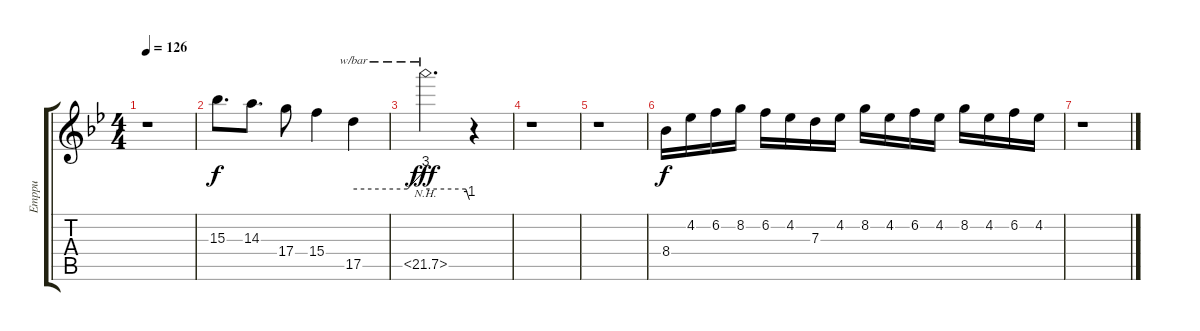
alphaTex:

\track ("Emppu" "Emppu") {instrument distortionguitar}
\staff {score tabs}
\tuning (E4 B3 G3 D3 A2 E2) {hide}
\ts (4 4)
\tempo 126
\clef g2
\ks gminor
r.1{dy f} |
15.3.8{d} 14.3.8{d} 17.4.8 15.4.4 17.5.4{tbe (custom default 0 0 45 0 60 12)} |
22.5{nh}.2{d tbe (custom default 0 0 55 0 60 -4) dy fff} r.4 |
r.1 |
r.1 |
8.4.16{dy f} 4.2.16 6.2.16 8.2.16 6.2.16 4.2.16 7.3.16 4.2.16 8.2.16 4.2.16 6.2.16 4.2.16 8.2.16 4.2.16 6.2.16 4.2.16 |
r.1
